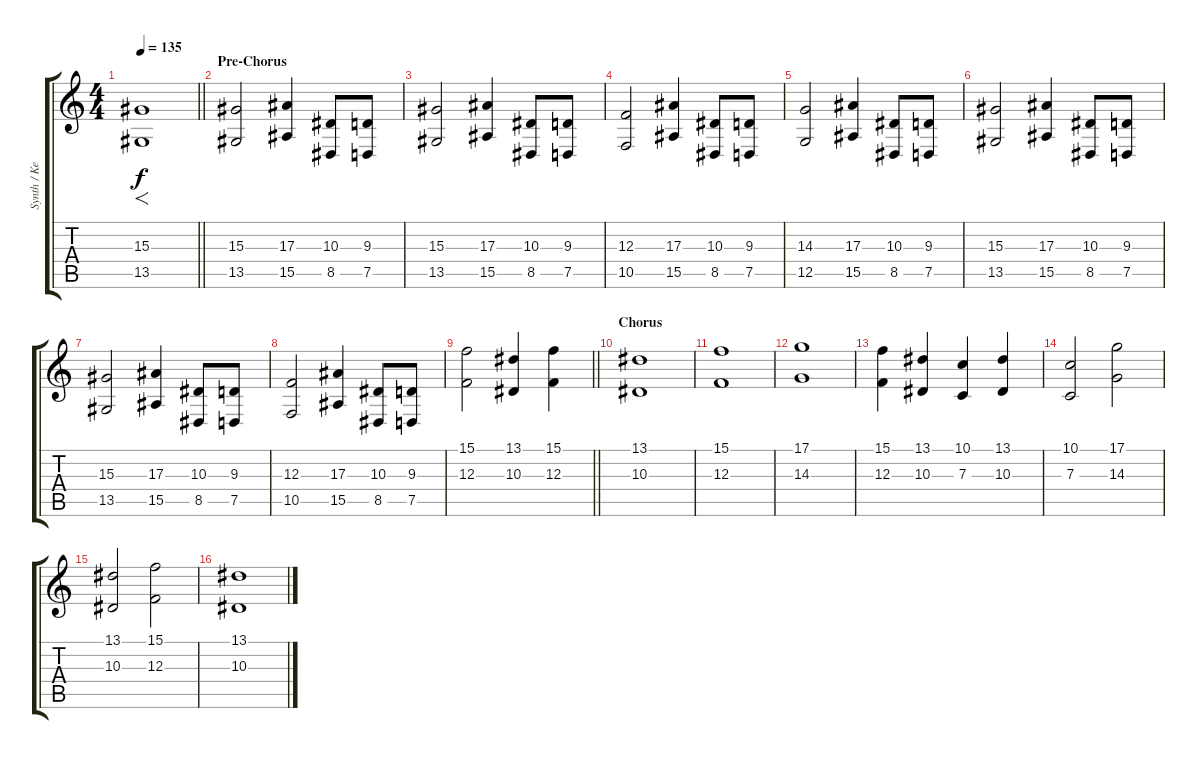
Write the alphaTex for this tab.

\track ("Synth / Keyboard" "Synth / Ke") {instrument stringensemble1}
\staff {score tabs}
\tuning (D4 A3 F3 C3 G2 C2) {hide}
\ts (4 4)
\tempo 135
\clef g2
\barLineRight lightlight
\ks c
(15.3 13.5).1{f dy f} |
\section ("" "Pre-Chorus")
(15.3 13.5).2 (17.3 15.5).4 (10.3 8.5).8 (9.3 7.5).8 |
(15.3 13.5).2 (17.3 15.5).4 (10.3 8.5).8 (9.3 7.5).8 |
(12.3 10.5).2 (17.3 15.5).4 (10.3 8.5).8 (9.3 7.5).8 |
(14.3 12.5).2 (17.3 15.5).4 (10.3 8.5).8 (9.3 7.5).8 |
(15.3 13.5).2 (17.3 15.5).4 (10.3 8.5).8 (9.3 7.5).8 |
(15.3 13.5).2 (17.3 15.5).4 (10.3 8.5).8 (9.3 7.5).8 |
(12.3 10.5).2 (17.3 15.5).4 (10.3 8.5).8 (9.3 7.5).8 |
\barLineRight lightlight
(15.1 12.3).2 (13.1 10.3).4 (15.1 12.3).4 |
\section ("" "Chorus")
(13.1 10.3).1 |
(15.1 12.3).1 |
(17.1 14.3).1 |
(15.1 12.3).4 (13.1 10.3).4 (10.1 7.3).4 (13.1 10.3).4 |
(10.1 7.3).2 (17.1 14.3).2 |
(13.1 10.3).2 (15.1 12.3).2 |
(13.1 10.3).1
